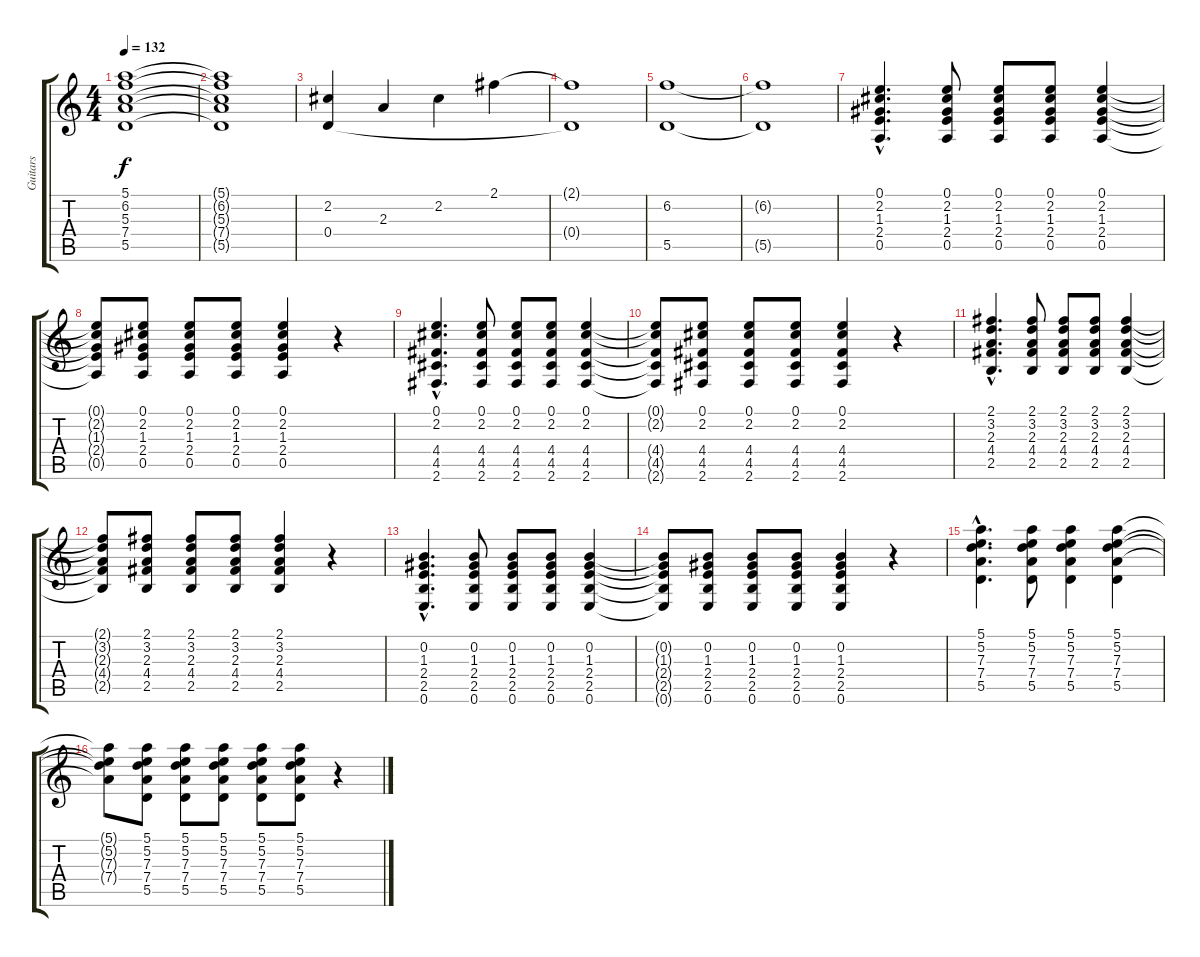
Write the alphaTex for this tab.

\track ("Guitars" "Guitars") {instrument acousticguitarsteel}
\staff {score tabs}
\tuning (E4 B3 G3 D3 A2 E2) {hide}
\ts (4 4)
\tempo 132
\clef g2
\ks c
(5.1 6.2 5.3 7.4 5.5).1{dy f} |
(5.1{t} 6.2{t} 5.3{t} 7.4{t} 5.5{t}).1 |
(2.2 0.4).4 2.3.4 2.2.4 2.1.4 |
(2.1{t} 0.4{t}).1 |
(6.2 5.5).1 |
(6.2{t} 5.5{t}).1 |
(0.1{hac} 2.2{hac} 1.3{hac} 2.4{hac} 0.5{hac}).4{d} (0.1 2.2 1.3 2.4 0.5).8 (0.1 2.2 1.3 2.4 0.5).8 (0.1 2.2 1.3 2.4 0.5).8 (0.1 2.2 1.3 2.4 0.5).4 |
(0.1{t} 2.2{t} 1.3{t} 2.4{t} 0.5{t}).8 (0.1 2.2 1.3 2.4 0.5).8 (0.1 2.2 1.3 2.4 0.5).8 (0.1 2.2 1.3 2.4 0.5).8 (0.1 2.2 1.3 2.4 0.5).4 r.4 |
(0.1{hac} 2.2{hac} 4.4{hac} 4.5{hac} 2.6{hac}).4{d} (0.1 2.2 4.4 4.5 2.6).8 (0.1 2.2 4.4 4.5 2.6).8 (0.1 2.2 4.4 4.5 2.6).8 (0.1 2.2 4.4 4.5 2.6).4 |
(0.1{t} 2.2{t} 4.4{t} 4.5{t} 2.6{t}).8 (0.1 2.2 4.4 4.5 2.6).8 (0.1 2.2 4.4 4.5 2.6).8 (0.1 2.2 4.4 4.5 2.6).8 (0.1 2.2 4.4 4.5 2.6).4 r.4 |
(2.1{hac} 3.2{hac} 2.3{hac} 4.4{hac} 2.5{hac}).4{d} (2.1 3.2 2.3 4.4 2.5).8 (2.1 3.2 2.3 4.4 2.5).8 (2.1 3.2 2.3 4.4 2.5).8 (2.1 3.2 2.3 4.4 2.5).4 |
(2.1{t} 3.2{t} 2.3{t} 4.4{t} 2.5{t}).8 (2.1 3.2 2.3 4.4 2.5).8 (2.1 3.2 2.3 4.4 2.5).8 (2.1 3.2 2.3 4.4 2.5).8 (2.1 3.2 2.3 4.4 2.5).4 r.4 |
(0.2{hac} 1.3{hac} 2.4{hac} 2.5{hac} 0.6{hac}).4{d} (0.2 1.3 2.4 2.5 0.6).8 (0.2 1.3 2.4 2.5 0.6).8 (0.2 1.3 2.4 2.5 0.6).8 (0.2 1.3 2.4 2.5 0.6).4 |
(0.2{t} 1.3{t} 2.4{t} 2.5{t} 0.6{t}).8 (0.2 1.3 2.4 2.5 0.6).8 (0.2 1.3 2.4 2.5 0.6).8 (0.2 1.3 2.4 2.5 0.6).8 (0.2 1.3 2.4 2.5 0.6).4 r.4 |
(5.1{hac} 5.2{hac} 7.3{hac} 7.4{hac} 5.5{hac}).4{d} (5.1 5.2 7.3 7.4 5.5).8 (5.1 5.2 7.3 7.4 5.5).4 (5.1 5.2 7.3 7.4 5.5).4 |
(5.1{t} 5.2{t} 7.3{t} 7.4{t}).8 (5.1 5.2 7.3 7.4 5.5).8 (5.1 5.2 7.3 7.4 5.5).8 (5.1 5.2 7.3 7.4 5.5).8 (5.1 5.2 7.3 7.4 5.5).8 (5.1 5.2 7.3 7.4 5.5).8 r.4
